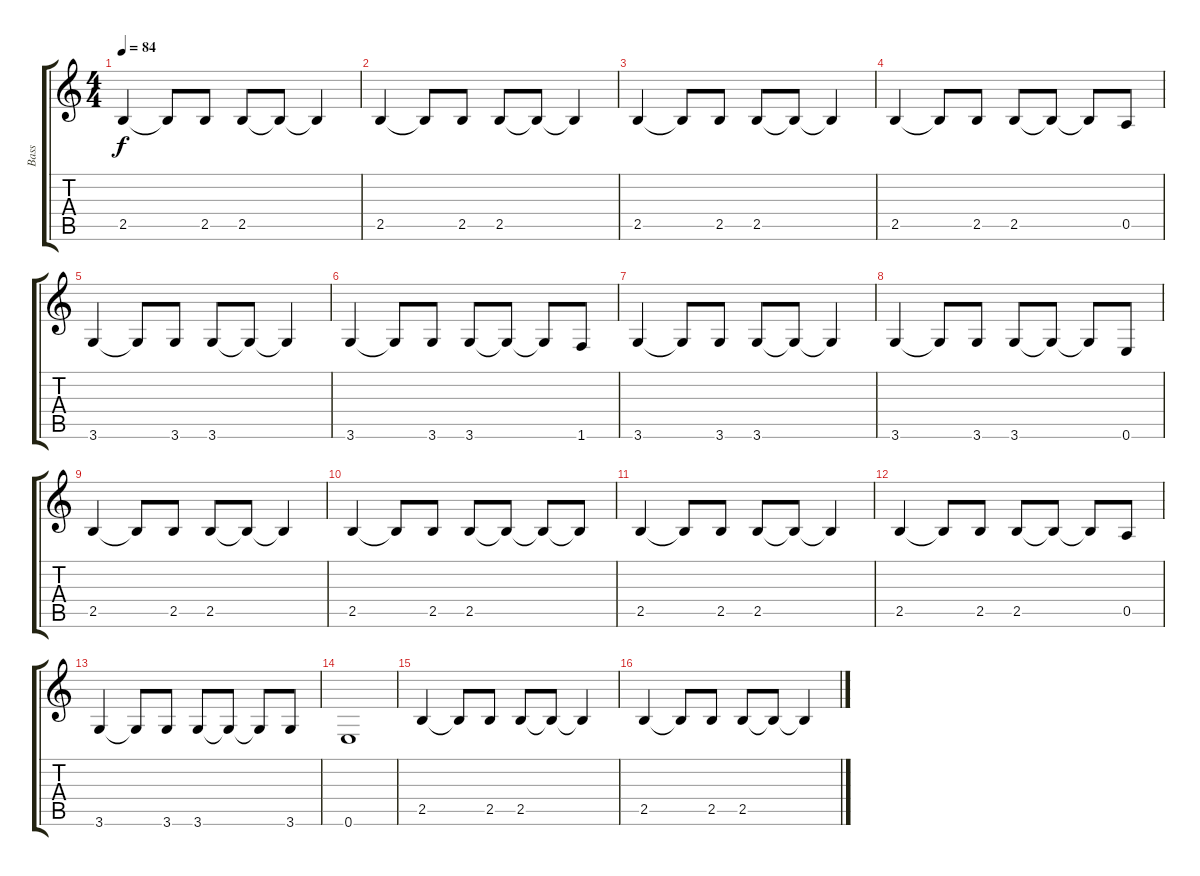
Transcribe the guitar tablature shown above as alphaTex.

\track ("Bass" "Bass") {instrument fretlessbass}
\staff {score tabs}
\tuning (E4 B3 G3 D3 A2 E2) {hide}
\ts (4 4)
\tempo 84
\clef g2
\ks c
2.5.4{dy f} 2.5{t}.8 2.5.8 2.5.8 2.5{t}.8 2.5{t}.4 |
2.5.4 2.5{t}.8 2.5.8 2.5.8 2.5{t}.8 2.5{t}.4 |
2.5.4 2.5{t}.8 2.5.8 2.5.8 2.5{t}.8 2.5{t}.4 |
2.5.4 2.5{t}.8 2.5.8 2.5.8 2.5{t}.8 2.5{t}.8 0.5.8 |
3.6.4 3.6{t}.8 3.6.8 3.6.8 3.6{t}.8 3.6{t}.4 |
3.6.4 3.6{t}.8 3.6.8 3.6.8 3.6{t}.8 3.6{t}.8 1.6.8 |
3.6.4 3.6{t}.8 3.6.8 3.6.8 3.6{t}.8 3.6{t}.4 |
3.6.4 3.6{t}.8 3.6.8 3.6.8 3.6{t}.8 3.6{t}.8 0.6.8 |
2.5.4 2.5{t}.8 2.5.8 2.5.8 2.5{t}.8 2.5{t}.4 |
2.5.4 2.5{t}.8 2.5.8 2.5.8 2.5{t}.8 2.5{t}.8 2.5{t}.8 |
2.5.4 2.5{t}.8 2.5.8 2.5.8 2.5{t}.8 2.5{t}.4 |
2.5.4 2.5{t}.8 2.5.8 2.5.8 2.5{t}.8 2.5{t}.8 0.5.8 |
3.6.4 3.6{t}.8 3.6.8 3.6.8 3.6{t}.8 3.6{t}.8 3.6.8 |
0.6.1 |
2.5.4 2.5{t}.8 2.5.8 2.5.8 2.5{t}.8 2.5{t}.4 |
2.5.4 2.5{t}.8 2.5.8 2.5.8 2.5{t}.8 2.5{t}.4
